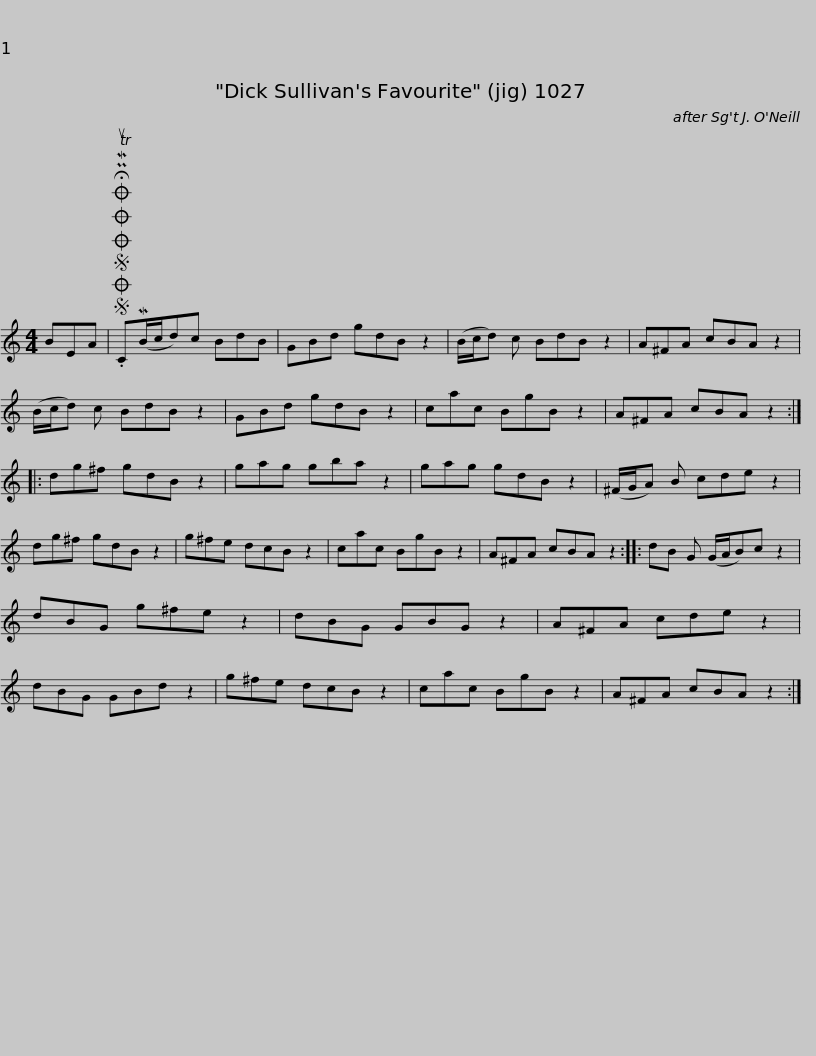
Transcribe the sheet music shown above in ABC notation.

X:1
L:1/8
M:4/4
I:linebreak $
K:C
V:1 treble
V:1
 BEA |SOSOOO .!fermata!PMTuC(MB/c/d)c BdB | GBd gdB z2 | (B/c/d) c BdB z2 | A^FA cBA z2 | %5
 (B/c/d) c BdB z2 |$ GBd gdB z2 | cac BgB z2 | A^FA cBA z2 :: dg^f gdB z2 | %10
 gag gba z2 | gag gdB z2 |$ (^F/G/A) B cde z2 | dg^f gdB z2 | g^fe dcB z2 | %15
 cac BgB z2 | A^FA cBA z2 :: dB G (G/A/B)c z2 |$ dBG g^fe z2 | dBG GBG z2 | %20
 A^FA cde z2 | dBG GBd z2 | g^fe dcB z2 | cac BgB z2 |$ A^FA cBA z2 :| %25
